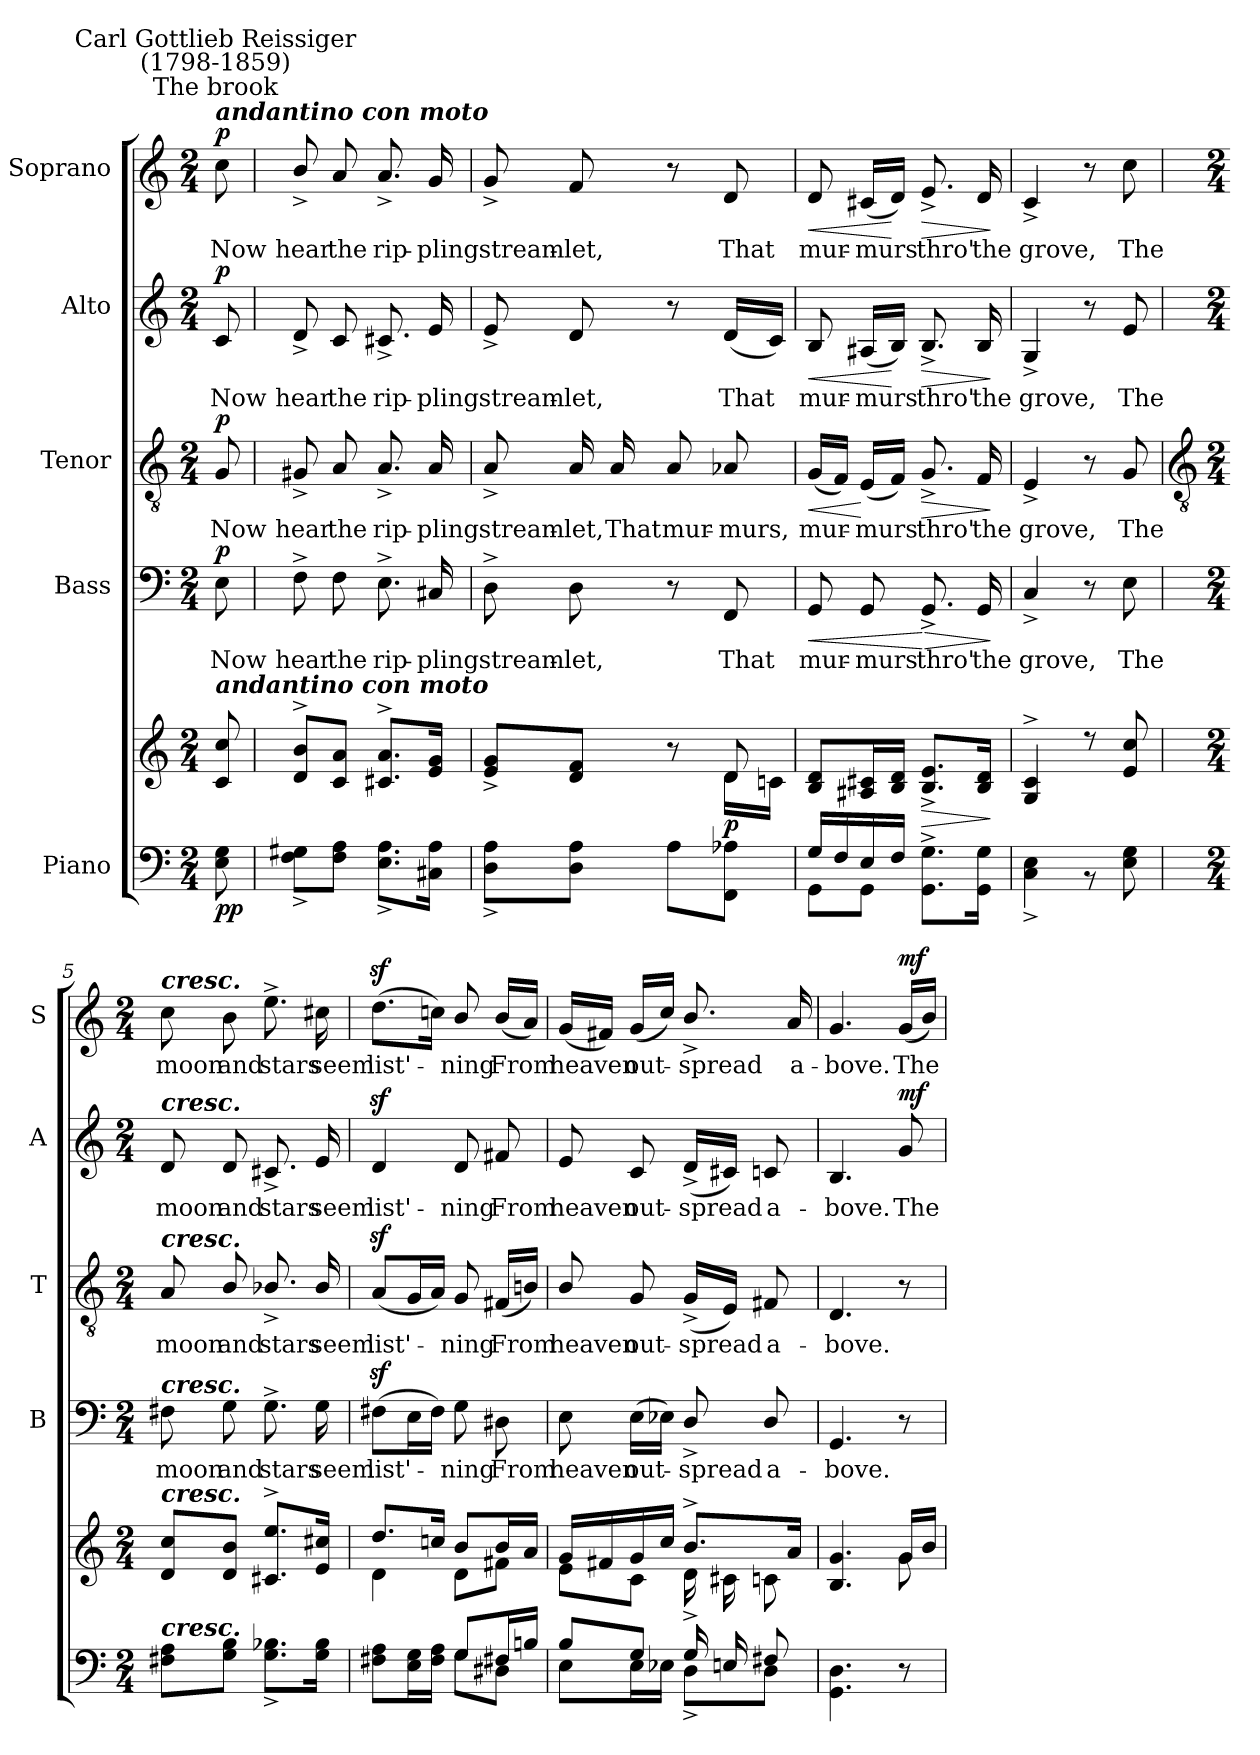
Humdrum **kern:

**kern	**kern	**dynam	**kern	**text	**dynam	**kern	**text	**dynam	**kern	**text	**dynam	**kern	**text	**dynam
*part5	*part5	*part5	*part4	*part4	*part4	*part3	*part3	*part3	*part2	*part2	*part2	*part1	*part1	*part1
*staff6	*staff5	*staff5/6	*staff4	*staff4	*staff4	*staff3	*staff3	*staff3	*staff2	*staff2	*staff2	*staff1	*staff1	*staff1
*I"Piano	*	*	*I"Bass	*	*	*I"Tenor	*	*	*I"Alto	*	*	*I"Soprano	*	*
*	*	*	*I'B	*	*	*I'T	*	*	*I'A	*	*	*I'S	*	*
*clefF4	*clefG2	*	*clefF4	*	*	*clefGv2	*	*	*clefG2	*	*	*clefG2	*	*
*k[]	*k[]	*	*k[]	*	*	*k[]	*	*	*k[]	*	*	*k[]	*	*
*C:	*C:	*	*C:	*	*	*C:	*	*	*C:	*	*	*C:	*	*
*M2/4	*M2/4	*	*M2/4	*	*	*M2/4	*	*	*M2/4	*	*	*M2/4	*	*
*MM48	*MM48	*	*MM48	*	*	*MM48	*	*	*MM48	*	*	*MM48	*	*
=	=	=	=	=	=	=	=	=	=	=	=	=	=	=
*^	*^	*	*	*	*	*	*	*	*	*	*	*	*	*
!	!	!	!	!	!	!	!	!	!	!	!	!	!	!LO:TX:a:Bi:t=andantino con moto	!	!
!	!	!	!	!	!	!	!	!	!	!	!	!	!	!LO:TX:a:cj:t=The brook	!	!
!	!	!	!	!	!	!	!	!	!	!	!	!	!	!LO:TX:a:cj:t=Carl Gottlieb Reissiger\n(1798-1859)	!	!
!	!	!LO:TX:a:Bi:t=andantino con moto	!	!	!	!	!	!	!	!	!	!	!	!	!	!
!	!	!	!	!LO:DY:b=2	!	!LO:LY:b	!	!	!LO:LY:b	!	!	!LO:LY:b	!	!	!LO:LY:b	!
!	!	!	!	!LO:DY:n=1:b	!	!	!LO:DY:b	!	!	!LO:DY:b	!	!	!LO:DY:b	!	!	!LO:DY:b
8ryy	8E\ 8G\	8c/ 8cc/	8ryy	p p	8E	Now	p	8G	Now	p	8c	Now	p	8cc	Now	p
=1	=1	=1	=1	=1	=1	=1	=1	=1	=1	=1	=1	=1	=1	=1	=1	=1
!LO:N:vis=1	!	!	!LO:N:vis=1	!	!	!LO:LY:b	!	!	!LO:LY:b	!	!	!LO:LY:b	!	!	!LO:LY:b	!
2ryy	8F\^ 8G#X\^L	8d/^ 8b/^L	2ryy	.	8F^	hear	.	8G#X^	hear	.	8d^	hear	.	8b^/	hear	.
!	!	!	!	!	!	!LO:LY:b	!	!	!LO:LY:b	!	!	!LO:LY:b	!	!	!LO:LY:b	!
.	8F\ 8A\J	8c/ 8a/J	.	.	8F	the	.	8A	the	.	8c	the	.	8a	the	.
!	!	!	!	!	!	!LO:LY:b	!	!	!LO:LY:b	!	!	!LO:LY:b	!	!	!LO:LY:b	!
.	8.E\^ 8.A\^L	8.c#X/^ 8.a/^L	.	.	8.E^	rip-	.	8.A^	rip-	.	8.c#X^	rip-	.	8.a^	rip-	.
!	!	!	!	!	!	!LO:LY:b	!	!	!LO:LY:b	!	!	!LO:LY:b	!	!	!LO:LY:b	!
.	16C#X\ 16A\J	16e/ 16g/J	.	.	16C#X	-pling	.	16A	-pling	.	16e	-pling	.	16g	-pling	.
=2	=2	=2	=2	=2	=2	=2	=2	=2	=2	=2	=2	=2	=2	=2	=2	=2
!LO:N:vis=1	!	!	!	!	!	!LO:LY:b	!	!	!LO:LY:b	!	!	!LO:LY:b	!	!	!LO:LY:b	!
2ryy	8D\^ 8A\^L	8e/^ 8g/^L	4.ryy	.	8D^	stream-	.	8A^	stream-	.	8e^	stream-	.	8g^	stream-	.
!	!	!	!	!	!	!LO:LY:b	!	!	!LO:LY:b	!	!	!LO:LY:b	!	!	!LO:LY:b	!
.	8D\ 8A\J	8d/ 8f/J	.	.	8D	-let,	.	16A	-let,	.	8d	-let,	.	8f	-let,	.
!	!	!	!	!	!	!	!	!	!LO:LY:b	!	!	!	!	!	!	!
.	.	.	.	.	.	.	.	16A	That	.	.	.	.	.	.	.
!	!	!	!	!	!	!	!	!	!LO:LY:b	!	!	!	!	!	!	!
.	8A\L	8r	.	.	8r	.	.	8A	mur-	.	8r	.	.	8r	.	.
!	!	!	!	!LO:DY:b	!	!LO:LY:b	!	!	!LO:LY:b	!	!	!LO:LY:b	!	!	!LO:LY:b	!
.	8FF\ 8A-X\J	8d/	16d\LL	p	8FF	That	.	8A-X	-murs,	.	(<16dLL	That	.	8d	That	.
.	.	.	16cn\JJ	.	.	.	.	.	.	.	16cJJ)	.	.	.	.	.
=3	=3	=3	=3	=3	=3	=3	=3	=3	=3	=3	=3	=3	=3	=3	=3	=3
!	!	!	!	!LO:HP:b	!	!LO:LY:b	!LO:HP:b	!	!LO:LY:b	!LO:HP:b	!	!LO:LY:b	!LO:HP:b	!	!LO:LY:b	!LO:HP:b
!	!	!	!	!LO:DY:n=1:b=2	!	!	!	!	!	!	!	!	!	!	!	!
16G/LL	8GG\L	8B/ 8d/L	2ryy	< p	8GG	mur-	<	(<16GLL	mur-	<	8B	mur-	<	8d	mur-	<
16F/	.	.	.	.	.	.	.	16FJJ)	.	.	.	.	.	.	.	.
!	!	!	!	!	!	!LO:LY:b	!	!	!LO:LY:b	!	!	!LO:LY:b	!	!	!LO:LY:b	!
16E/	8GG\J	16A#X/ 16c#X/L	.	.	8GG	-murs	.	(<16ELL	murs	[	(<16A#XLL	-murs	.	(<16c#XLL	-murs	.
16F/JJ	.	16B/ 16d/JJ	.	[	.	.	.	16FJJ)	.	.	16BJJ)	.	[	16dJJ)	.	[
!	!	!	!	!LO:HP:b	!	!LO:LY:b	!LO:HP:n=1:b	!	!LO:LY:b	!LO:HP:b	!	!LO:LY:b	!LO:HP:b	!	!LO:LY:b	!LO:HP:b
4ryy	8.GG\^ 8.G\^L	8.B/^ 8.e/^L	.	>	8.GG^	thro'	[ >	8.G^	thro'	>	8.B^	thro'	>	8.e^	thro'	>
!	!	!	!	!	!	!LO:LY:b	!	!	!LO:LY:b	!	!	!LO:LY:b	!	!	!LO:LY:b	!
.	16GG\ 16G\J	16B/ 16d/J	.	.	16GG	the	.	16F	the	.	16B	the	.	16d	the	.
*v	*v	*	*	*	*	*	*	*	*	*	*	*	*	*	*	*
*	*v	*v	*	*	*	*	*	*	*	*	*	*	*	*	*
.	.	]	.	.	]	.	.	]	.	.	]	.	.	]
=4	=4	=4	=4	=4	=4	=4	=4	=4	=4	=4	=4	=4	=4	=4
*	*^	*	*	*	*	*	*	*	*	*	*	*	*	*
!LO:N:vis=1	!	!LO:N:vis=1	!	!	!LO:LY:b	!	!	!LO:LY:b	!	!	!LO:LY:b	!	!	!LO:LY:b	!
*^	*	*	*	*	*	*	*	*	*	*	*	*	*	*	*
2ryy	4C\^ 4E\^	4G/^ 4c/^	2ryy	.	4C^	grove,	.	4E^	grove,	.	4G^	grove,	.	4c^	grove,	.
.	8r	8r	.	.	8r	.	.	8r	.	.	8r	.	.	8r	.	.
!	!	!	!	!	!	!LO:LY:b	!	!	!LO:LY:b	!	!	!LO:LY:b	!	!	!LO:LY:b	!
.	8E\ 8G\	8e/ 8cc/	.	.	8E	The	.	8G	The	.	8e	The	.	8cc	The	.
!!LO:LB:g=z
=5	=5	=5	=5	=5	=5	=5	=5	=5	=5	=5	=5	=5	=5	=5	=5	=5
*	*	*	*	*	*	*	*	*clefGv2	*	*	*	*	*	*	*	*
*M2/4	*	*M2/4	*	*	*M2/4	*	*	*M2/4	*	*	*M2/4	*	*	*M2/4	*	*
!	!	!	!	!	!	!	!	!	!	!	!	!	!	!LO:TX:a:Bi:t=cresc.	!	!
!	!	!	!	!	!	!	!	!	!	!	!LO:TX:a:Bi:t=cresc.	!	!	!	!	!
!	!	!	!	!	!	!	!	!LO:TX:a:Bi:t=cresc.	!	!	!	!	!	!	!	!
!	!	!	!	!	!LO:TX:a:Bi:t=cresc.	!	!	!	!	!	!	!	!	!	!	!
!	!	!LO:TX:a:Bi:t=cresc.	!	!	!	!	!	!	!	!	!	!	!	!	!	!
!LO:TX:a:Bi:t=cresc.	!	!	!	!	!	!	!	!	!	!	!	!	!	!	!	!
!LO:N:vis=1	!	!	!LO:N:vis=1	!	!	!LO:LY:b	!	!	!LO:LY:b	!	!	!LO:LY:b	!	!	!LO:LY:b	!
2ryy	8F#X\ 8A\L	8d/ 8cc/L	2ryy	.	8F#X	moon	.	8A	moon	.	8d	moon	.	8cc	moon	.
!	!	!	!	!	!	!LO:LY:b	!	!	!LO:LY:b	!	!	!LO:LY:b	!	!	!LO:LY:b	!
.	8G\ 8B\J	8d/ 8b/J	.	.	8G	and	.	8B/	and	.	8d	and	.	8b	and	.
!	!	!	!	!	!	!LO:LY:b	!	!	!LO:LY:b	!	!	!LO:LY:b	!	!	!LO:LY:b	!
.	8.G\^ 8.B-X\^L	8.c#X/^ 8.ee/^L	.	.	8.G^	stars	.	8.B-X^/	stars	.	8.c#X^	stars	.	8.ee^	stars	.
!	!	!	!	!	!	!LO:LY:b	!	!	!LO:LY:b	!	!	!LO:LY:b	!	!	!LO:LY:b	!
.	16G\ 16B-\J	16e/ 16cc#X/J	.	.	16G	seem	.	16B-/	seem	.	16e	seem	.	16cc#X	seem	.
=6	=6	=6	=6	=6	=6	=6	=6	=6	=6	=6	=6	=6	=6	=6	=6	=6
!	!	!	!	!LO:DY:a=2	!	!LO:LY:b	!	!	!LO:LY:b	!	!	!LO:LY:b	!	!	!LO:LY:b	!
!	!	!	!	!LO:DY:n=1:a	!	!	!	!	!	!	!	!	!	!	!	!
!	!	!	!	!LO:DY:n=2:a	!	!	!	!	!	!	!	!	!	!	!	!
4ryy	8F#X\ 8A\L	8.dd/L	4d\	sf sf sf	(>8F#Xz<L	list'-	.	(<8Az<L	list'-	.	4dz<	list'-	.	(>8.ddz<L	list'-	.
.	16E\ 16G\L	.	.	.	16EL	.	.	16GL	.	.	.	.	.	.	.	.
.	16F#\ 16A\JJ	16ccn/J	.	.	16F#JJ)	.	.	16AJJ)	.	.	.	.	.	16ccnJ)	.	.
!	!	!	!	!	!	!LO:LY:b	!	!	!LO:LY:b	!	!	!LO:LY:b	!	!	!LO:LY:b	!
8G/L	8G\L	8b/L	8d\L	.	8G	ning	.	8G	ning	.	8d	-ning	.	8b/	ning	.
!	!	!	!	!	!	!LO:LY:b	!	!	!LO:LY:b	!	!	!LO:LY:b	!	!	!LO:LY:b	!
16F#X/L	8D#X\J	16b/L	8f#X\J	.	8D#X	From	.	(<16F#XLL	From	.	8f#X	From	.	(<16bLL	From	.
16Bn/JJ	.	16a/JJ	.	.	.	.	.	16BnJJ)	.	.	.	.	.	16aJJ)	.	.
=7	=7	=7	=7	=7	=7	=7	=7	=7	=7	=7	=7	=7	=7	=7	=7	=7
!	!	!	!	!	!	!LO:LY:b	!	!	!LO:LY:b	!	!	!LO:LY:b	!	!	!LO:LY:b	!
8B/L	8E\L	16g/LL	8e\L	.	8E	heaven	.	8B/	heaven	.	8e	heaven	.	(<16gLL	heaven	.
.	.	16f#X/	.	.	.	.	.	.	.	.	.	.	.	16f#XJJ)	.	.
!	!	!	!	!	!	!LO:LY:b	!	!	!LO:LY:b	!	!	!LO:LY:b	!	!	!LO:LY:b	!
8G/J	16E\L	16g/	8c\J	.	(>16ELL	out-	.	8G	out-	.	8c	out-	.	(<16gLL	out-	.
.	16E-X\JJ	16cc/JJ	.	.	16E-XJJ)	.	.	.	.	.	.	.	.	16ccJJ)	.	.
!	!	!	!	!	!	!LO:LY:b	!	!	!LO:LY:b	!	!	!LO:LY:b	!	!	!LO:LY:b	!
16G/LL	8D^\L	8.b^/L	16d^\LL	.	8D^/	spread	.	(<16G^LL	-spread	.	(<16d^LL	-spread	.	8.b^/	spread	.
16E/	.	.	16c#X\	.	.	.	.	16EJJ)	.	.	16c#XJJ)	.	.	.	.	.
!	!	!	!	!	!	!LO:LY:b	!	!	!LO:LY:b	!	!	!LO:LY:b	!	!	!	!
8F#X/J	8D\J	.	8cn\J	.	8D/	a-	.	8F#X	a-	.	8cn	a-	.	.	.	.
!	!	!	!	!	!	!	!	!	!	!	!	!	!	!	!LO:LY:b	!
.	.	16a/J	.	.	.	.	.	.	.	.	.	.	.	16a	a-	.
*v	*v	*	*	*	*	*	*	*	*	*	*	*	*	*	*	*
=8	=8	=8	=8	=8	=8	=8	=8	=8	=8	=8	=8	=8	=8	=8	=8
!	!	!	!	!	!LO:LY:b	!	!	!LO:LY:b	!	!	!LO:LY:b	!	!	!LO:LY:b	!
4.GG\ 4.D\	4.B/ 4.g/	4.ryy	.	4.GG	-bove.	.	4.D	-bove.	.	4.B	-bove.	.	4.g	-bove.	.
!	!	!	!LO:DY:b	!	!	!	!	!	!	!	!LO:LY:b	!	!	!LO:LY:b	!
!	!	!	!LO:DY:n=1:b	!	!	!	!	!	!	!	!	!LO:DY:b	!	!	!LO:DY:b
8r	16g/LL	8g\	mf mf	8r	.	.	8r	.	.	8g	The	mf	(<16gLL	The	mf
.	16b/JJ	.	.	.	.	.	.	.	.	.	.	.	16bJJ)	.	.
*	*v	*v	*	*	*	*	*	*	*	*	*	*	*	*	*
=	=	=	=	=	=	=	=	=	=	=	=	=	=	=
*-	*-	*-	*-	*-	*-	*-	*-	*-	*-	*-	*-	*-	*-	*-
